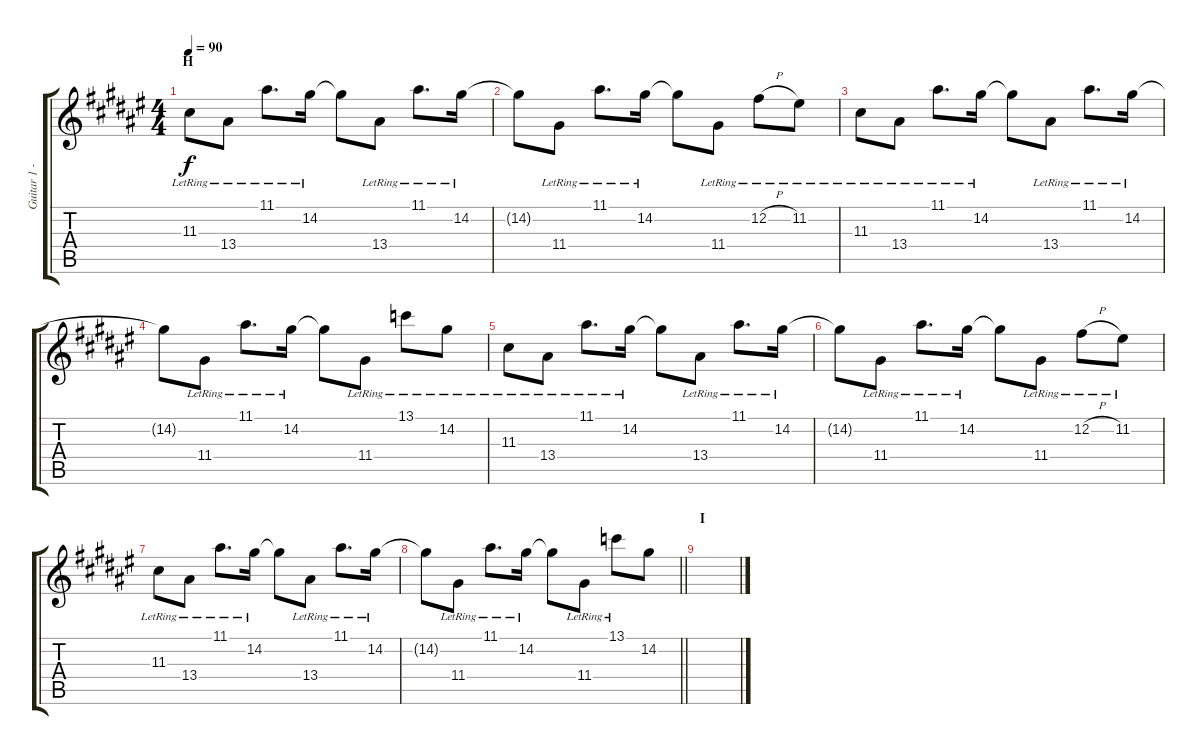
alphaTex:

\track ("Guitar 1 - Uruha and Aoi" "Guitar 1 -") {instrument overdrivenguitar}
\staff {score tabs}
\tuning (B3 Gb3 D3 A2 E2 B1) {hide}
\ts (4 4)
\section ("" "H")
\tempo 90
\clef g2
\ks f#
11.3{lr}.8{dy f} 13.4{lr}.8 11.1{lr}.8{d} 14.2{lr}.16 14.2{t}.8 13.4{lr}.8 11.1{lr}.8{d} 14.2{lr}.16 |
14.2{t}.8 11.4{lr}.8 11.1{lr}.8{d} 14.2{lr}.16 14.2{t}.8 11.4{lr}.8 12.2{h lr}.8 11.2{lr}.8 |
11.3{lr}.8 13.4{lr}.8 11.1{lr}.8{d} 14.2{lr}.16 14.2{t}.8 13.4{lr}.8 11.1{lr}.8{d} 14.2{lr}.16 |
14.2{t}.8 11.4{lr}.8 11.1{lr}.8{d} 14.2{lr}.16 14.2{t}.8 11.4{lr}.8 13.1{lr}.8 14.2{lr}.8 |
11.3{lr}.8 13.4{lr}.8 11.1{lr}.8{d} 14.2{lr}.16 14.2{t}.8 13.4{lr}.8 11.1{lr}.8{d} 14.2{lr}.16 |
14.2{t}.8 11.4{lr}.8 11.1{lr}.8{d} 14.2{lr}.16 14.2{t}.8 11.4{lr}.8 12.2{h lr}.8 11.2{lr}.8 |
11.3{lr}.8 13.4{lr}.8 11.1{lr}.8{d} 14.2{lr}.16 14.2{t}.8 13.4{lr}.8 11.1{lr}.8{d} 14.2{lr}.16 |
\barLineRight lightlight
14.2{t}.8 11.4{lr}.8 11.1{lr}.8{d} 14.2{lr}.16 14.2{t}.8 11.4{lr}.8 13.1{lr}.8 14.2.8 |
\section ("" "I")
